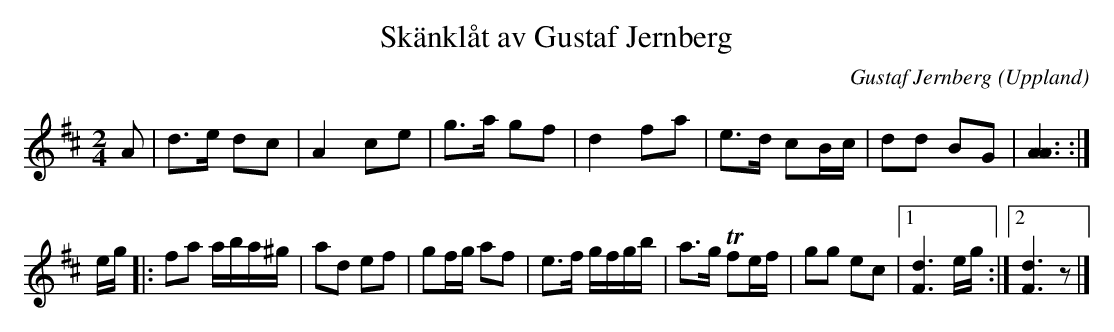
X:1
T:Skänklåt av Gustaf Jernberg
O:Uppland
C:Gustaf Jernberg
M: 2/4
L: 1/8
K: D
A | d>e dc | A2 ce | g>a gf | d2 fa | e>d cB/c/ | dd BG | [A3A3] :|
e/g/ |: fa a/b/a/^g/ | ad ef | gf/g/ af | e>f g/f/g/b/ | a>g Tfe/f/ | gg ec |1 [d3F3]e/g/ :|2 [F3d3] z |]
